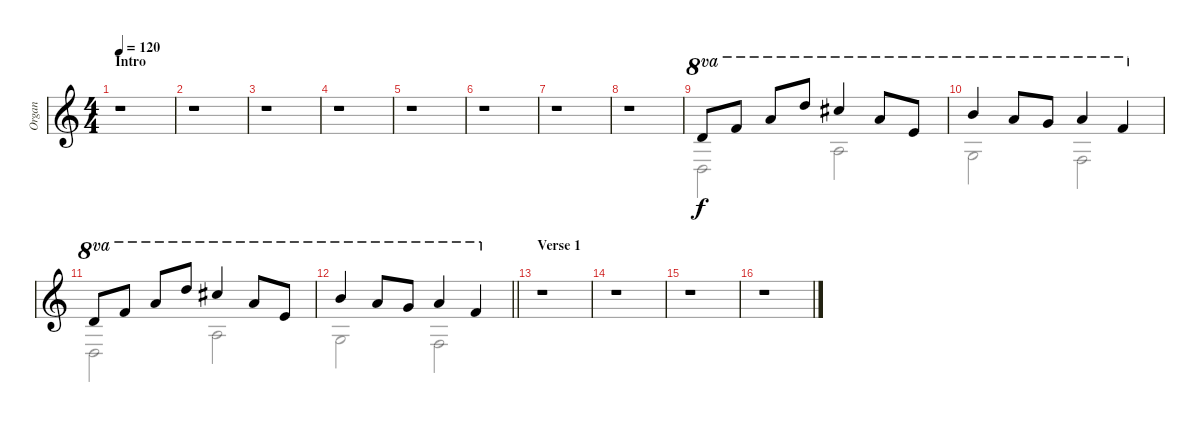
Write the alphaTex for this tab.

\track ("Organ" "Organ") {instrument drawbarorgan}
\staff {score}
\tuning (E4 B3 G3 D3 A2 E2) {hide}
\voice
\ts (4 4)
\section ("" "Intro")
\tempo 120
\clef g2
\ks c
r.1{dy f instrument drawbarorgan} |
r.1 |
r.1 |
r.1 |
r.1 |
r.1 |
r.1 |
r.1 |
15.2.8{ot 8va} 13.1.8{ot 8va} 17.1.8{ot 8va} 22.1.8{ot 8va} 21.1.4{ot 8va} 22.2.8{ot 8va} 21.3.8{ot 8va} |
19.1.4{ot 8va} 17.1.8{ot 8va} 15.1.8{ot 8va} 17.1.4{ot 8va} 18.2.4{ot 8va} |
15.2.8{ot 8va} 13.1.8{ot 8va} 17.1.8{ot 8va} 22.1.8{ot 8va} 21.1.4{ot 8va} 22.2.8{ot 8va} 21.3.8{ot 8va} |
\barLineRight lightlight
19.1.4{ot 8va} 17.1.8{ot 8va} 15.1.8{ot 8va} 17.1.4{ot 8va} 18.2.4{ot 8va} |
\section ("" "Verse 1")
r.1 |
r.1 |
r.1 |
r.1
\voice
\clef g2
\ottava regular
\simile none
\ks c
r.1{dy f} |
r.1 |
r.1 |
r.1 |
r.1 |
r.1 |
r.1 |
r.1 |
0.4.2 2.3.2 |
0.3.2 3.4.2 |
0.4.2 2.3.2 |
\barLineRight lightlight
0.3.2 3.4.2 |
r.1 |
r.1 |
r.1 |
r.1
